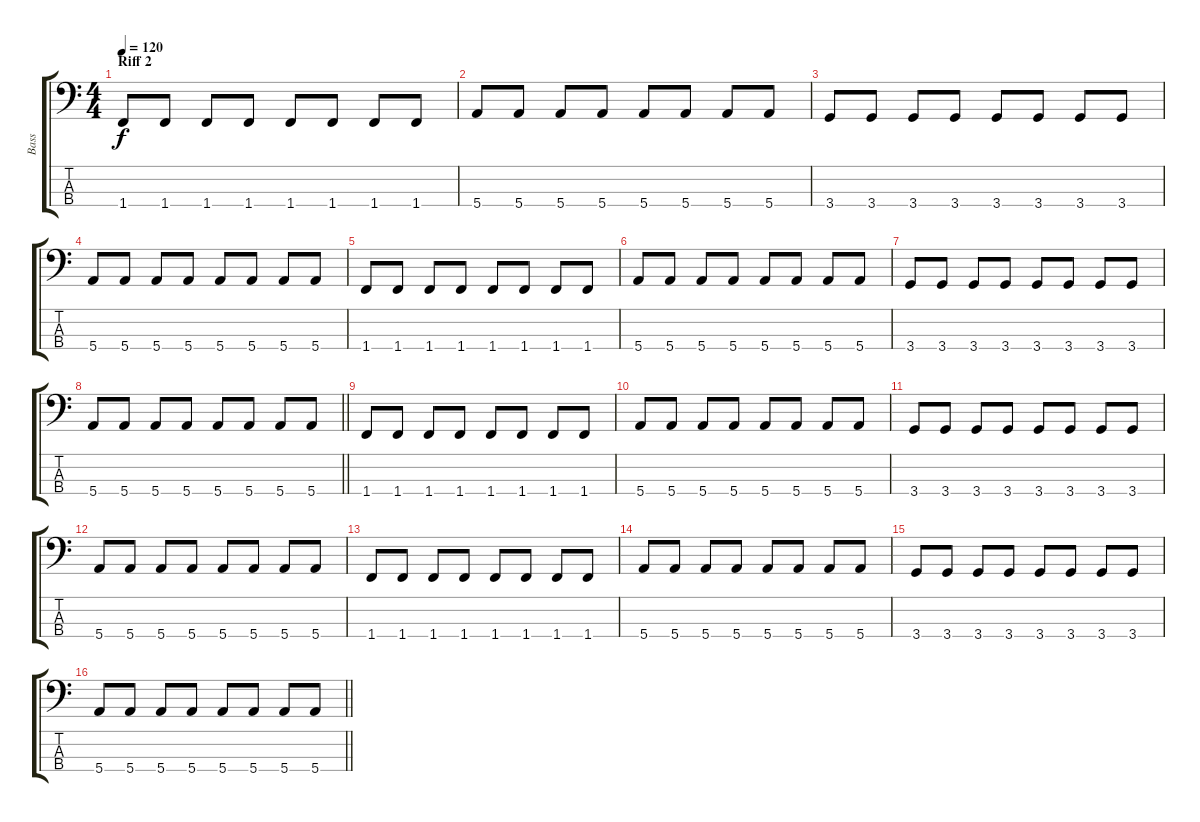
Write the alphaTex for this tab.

\track ("Bass" "Bass") {instrument electricbassfinger}
\staff {score tabs}
\tuning (G2 D2 A1 E1) {hide}
\ts (4 4)
\section ("" "Riff 2")
\tempo 120
\clef f4
\ks c
1.4.8{dy f} 1.4.8 1.4.8 1.4.8 1.4.8 1.4.8 1.4.8 1.4.8 |
5.4.8 5.4.8 5.4.8 5.4.8 5.4.8 5.4.8 5.4.8 5.4.8 |
3.4.8 3.4.8 3.4.8 3.4.8 3.4.8 3.4.8 3.4.8 3.4.8 |
5.4.8 5.4.8 5.4.8 5.4.8 5.4.8 5.4.8 5.4.8 5.4.8 |
1.4.8 1.4.8 1.4.8 1.4.8 1.4.8 1.4.8 1.4.8 1.4.8 |
5.4.8 5.4.8 5.4.8 5.4.8 5.4.8 5.4.8 5.4.8 5.4.8 |
3.4.8 3.4.8 3.4.8 3.4.8 3.4.8 3.4.8 3.4.8 3.4.8 |
\barLineRight lightlight
5.4.8 5.4.8 5.4.8 5.4.8 5.4.8 5.4.8 5.4.8 5.4.8 |
\section ("" "")
1.4.8 1.4.8 1.4.8 1.4.8 1.4.8 1.4.8 1.4.8 1.4.8 |
5.4.8 5.4.8 5.4.8 5.4.8 5.4.8 5.4.8 5.4.8 5.4.8 |
3.4.8 3.4.8 3.4.8 3.4.8 3.4.8 3.4.8 3.4.8 3.4.8 |
5.4.8 5.4.8 5.4.8 5.4.8 5.4.8 5.4.8 5.4.8 5.4.8 |
1.4.8 1.4.8 1.4.8 1.4.8 1.4.8 1.4.8 1.4.8 1.4.8 |
5.4.8 5.4.8 5.4.8 5.4.8 5.4.8 5.4.8 5.4.8 5.4.8 |
3.4.8 3.4.8 3.4.8 3.4.8 3.4.8 3.4.8 3.4.8 3.4.8 |
\barLineRight lightlight
5.4.8 5.4.8 5.4.8 5.4.8 5.4.8 5.4.8 5.4.8 5.4.8
